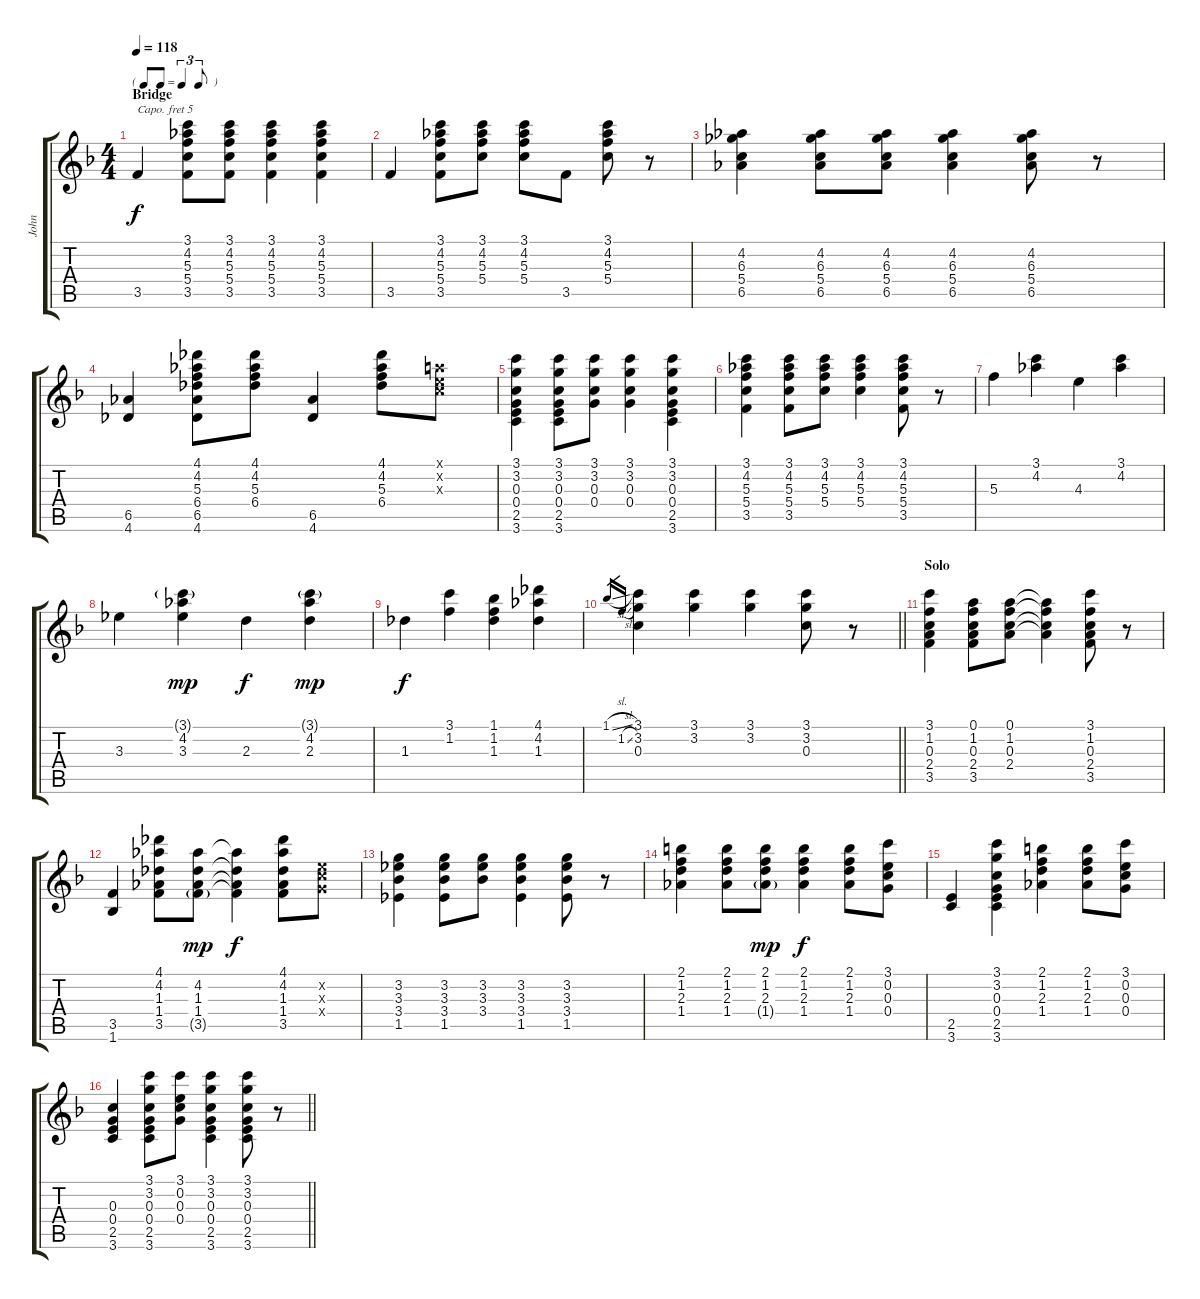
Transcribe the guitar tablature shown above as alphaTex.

\track ("John" "John") {instrument acousticguitarsteel}
\staff {score tabs}
\capo 5
\tuning (E4 B3 G3 D3 A2 E2) {hide}
\ts (4 4)
\tf triplet8th
\section ("" "Bridge")
\tempo 118
\clef g2
\ks f
3.5.4{dy f} (3.1 4.2 5.3 5.4 3.5).8 (3.1 4.2 5.3 5.4 3.5).8 (3.1 4.2 5.3 5.4 3.5).4 (3.1 4.2 5.3 5.4 3.5).4 |
3.5.4 (3.1 4.2 5.3 5.4 3.5).8 (3.1 4.2 5.3 5.4).8 (3.1 4.2 5.3 5.4).8 3.5.8 (3.1 4.2 5.3 5.4).8 r.8 |
(4.2 6.3 5.4 6.5).4 (4.2 6.3 5.4 6.5).8 (4.2 6.3 5.4 6.5).8 (4.2 6.3 5.4 6.5).4 (4.2 6.3 5.4 6.5).8 r.8 |
(6.5 4.6).4 (4.1 4.2 5.3 6.4 6.5 4.6).8 (4.1 4.2 5.3 6.4).8 (6.5 4.6).4 (4.1 4.2 5.3 6.4).8 (0.1{x} 0.2{x} 0.3{x}).8 |
(3.1 3.2 0.3 0.4 2.5 3.6).4 (3.1 3.2 0.3 0.4 2.5 3.6).8 (3.1 3.2 0.3 0.4).8 (3.1 3.2 0.3 0.4).4 (3.1 3.2 0.3 0.4 2.5 3.6).4 |
(3.1 4.2 5.3 5.4 3.5).4 (3.1 4.2 5.3 5.4 3.5).8 (3.1 4.2 5.3 5.4).8 (3.1 4.2 5.3 5.4).4 (3.1 4.2 5.3 5.4 3.5).8 r.8 |
5.3.4 (3.1 4.2).4 4.3.4 (3.1 4.2).4 |
3.3.4 (3.1{g} 4.2 3.3).4{dy mp} 2.3.4{dy f} (3.1{g} 4.2 2.3).4{dy mp} |
1.3.4{dy f} (3.1 1.2).4 (1.1 1.2 1.3).4 (4.1 4.2 1.3).4 |
\barLineRight lightlight
1.1{sl}.16{gr} 1.2{sl}.16{gr} (3.1 3.2 0.3).4 (3.1 3.2).4 (3.1 3.2).4 (3.1 3.2 0.3).8 r.8 |
\section ("" "Solo")
(3.1 1.2 0.3 2.4 3.5).4 (0.1 1.2 0.3 2.4 3.5).8 (0.1 1.2 0.3 2.4).8 (0.1{t} 1.2{t} 0.3{t} 2.4{t}).4 (3.1 1.2 0.3 2.4 3.5).8 r.8 |
(3.5 1.6).4 (4.1 4.2 1.3 1.4 3.5).8 (4.2 1.3 1.4 3.5{g}).8{dy mp} (4.2{t} 1.3{t} 1.4{t} 3.5{t}).4{dy f} (4.1 4.2 1.3 1.4 3.5).8 (0.2{x} 0.3{x} 0.4{x}).8 |
(3.2 3.3 3.4 1.5).4 (3.2 3.3 3.4 1.5).8 (3.2 3.3 3.4).8 (3.2 3.3 3.4 1.5).4 (3.2 3.3 3.4 1.5).8 r.8 |
(2.1 1.2 2.3 1.4).4 (2.1 1.2 2.3 1.4).8 (2.1 1.2 2.3 1.4{g}).8{dy mp} (2.1 1.2 2.3 1.4).4{dy f} (2.1 1.2 2.3 1.4).8 (3.1 0.2 0.3 0.4).8 |
(2.5 3.6).4 (3.1 3.2 0.3 0.4 2.5 3.6).4 (2.1 1.2 2.3 1.4).4 (2.1 1.2 2.3 1.4).8 (3.1 0.2 0.3 0.4).8 |
\barLineRight lightlight
(0.3 0.4 2.5 3.6).4 (3.1 3.2 0.3 0.4 2.5 3.6).8 (3.1 0.2 0.3 0.4).8 (3.1 3.2 0.3 0.4 2.5 3.6).4 (3.1 3.2 0.3 0.4 2.5 3.6).8 r.8
